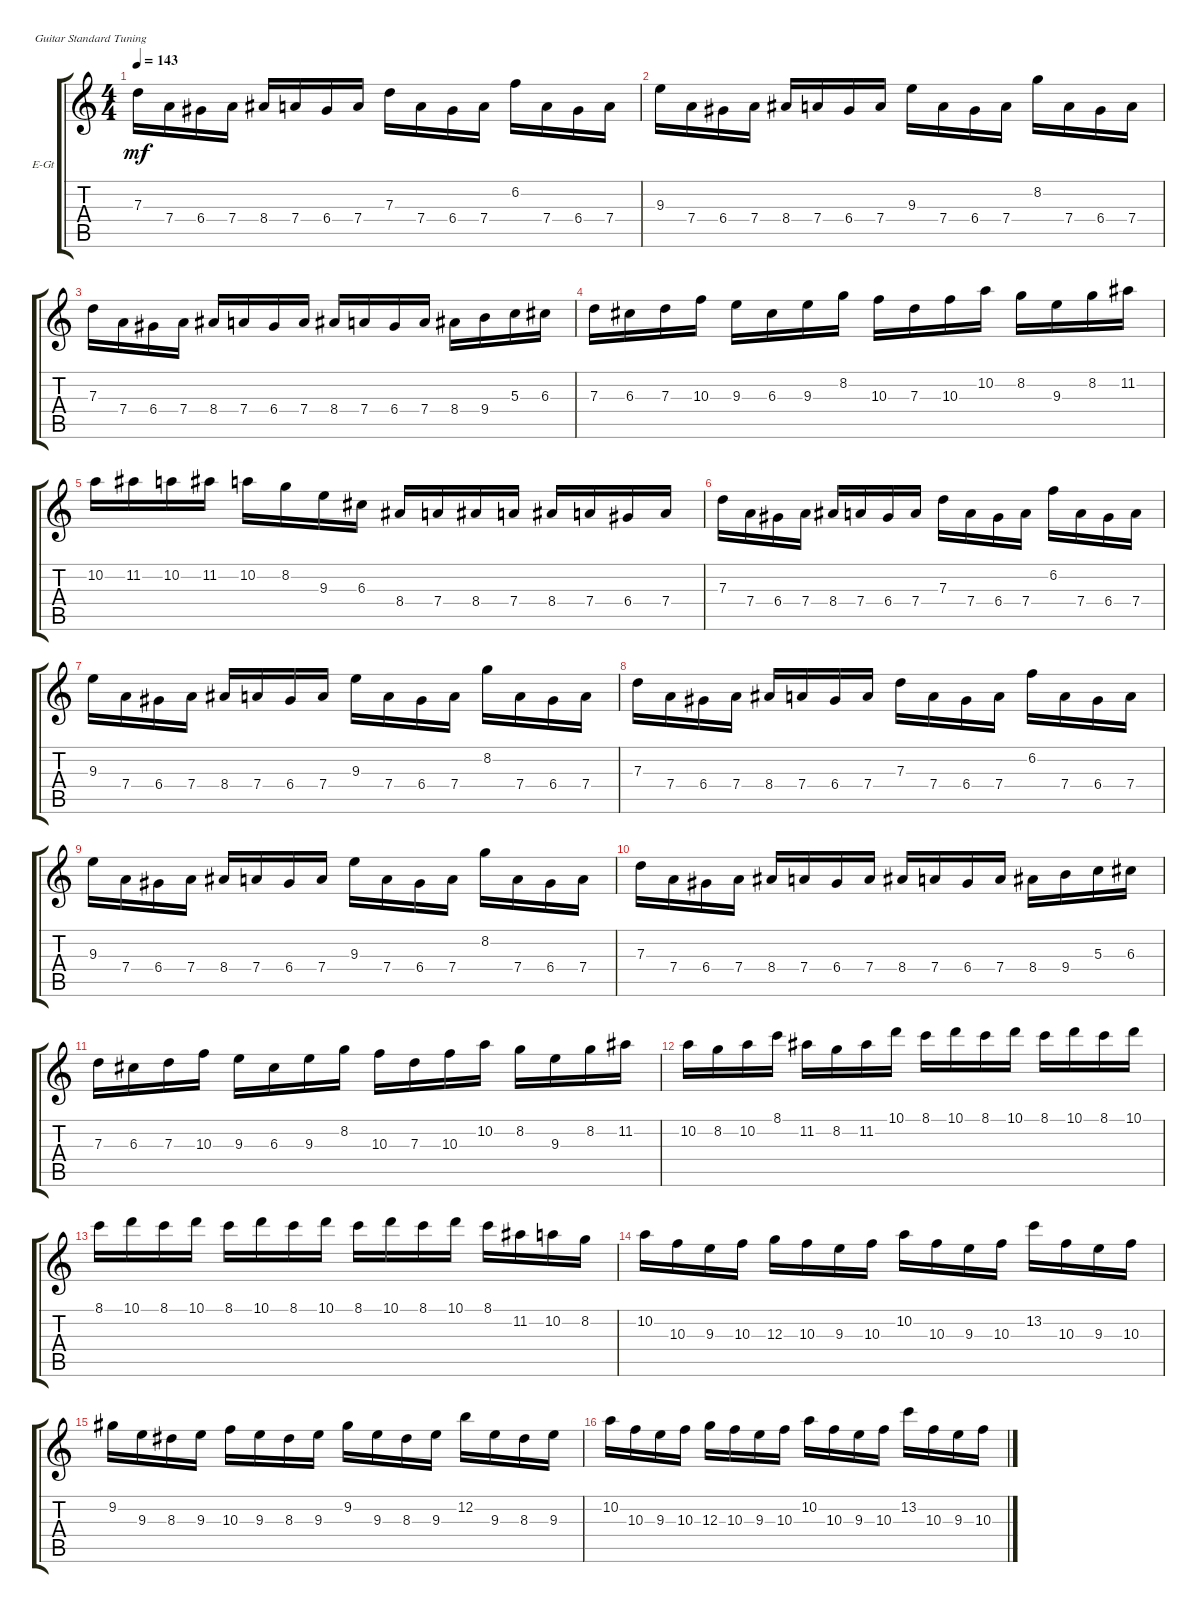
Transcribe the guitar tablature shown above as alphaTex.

\defaultSystemsLayout 4
\bracketExtendMode groupsimilarinstruments
\firstSystemTrackNameOrientation horizontal
\otherSystemsTrackNameOrientation horizontal
\track ("Electric Guitar" "E-Gt") {instrument electricguitarclean}
\staff {score tabs}
\tuning (E4 B3 G3 D3 A2 E2)
\ts (4 4)
\tempo 143
\clef g2
\ks c
7.3.16{dy mf} 7.4.16 6.4.16 7.4.16 8.4.16 7.4.16 6.4.16 7.4.16 7.3.16 7.4.16 6.4.16 7.4.16 6.2.16 7.4.16 6.4.16 7.4.16 |
9.3.16 7.4.16 6.4.16 7.4.16 8.4.16 7.4.16 6.4.16 7.4.16 9.3.16 7.4.16 6.4.16 7.4.16 8.2.16 7.4.16 6.4.16 7.4.16 |
7.3.16 7.4.16 6.4.16 7.4.16 8.4.16 7.4.16 6.4.16 7.4.16 8.4.16 7.4.16 6.4.16 7.4.16 8.4.16 9.4.16 5.3.16 6.3.16 |
7.3.16 6.3.16 7.3.16 10.3.16 9.3.16 6.3.16 9.3.16 8.2.16 10.3.16 7.3.16 10.3.16 10.2.16 8.2.16 9.3.16 8.2.16 11.2.16 |
10.2.16 11.2.16 10.2.16 11.2.16 10.2.16 8.2.16 9.3.16 6.3.16 8.4.16 7.4.16 8.4.16 7.4.16 8.4.16 7.4.16 6.4.16 7.4.16 |
7.3.16 7.4.16 6.4.16 7.4.16 8.4.16 7.4.16 6.4.16 7.4.16 7.3.16 7.4.16 6.4.16 7.4.16 6.2.16 7.4.16 6.4.16 7.4.16 |
9.3.16 7.4.16 6.4.16 7.4.16 8.4.16 7.4.16 6.4.16 7.4.16 9.3.16 7.4.16 6.4.16 7.4.16 8.2.16 7.4.16 6.4.16 7.4.16 |
7.3.16 7.4.16 6.4.16 7.4.16 8.4.16 7.4.16 6.4.16 7.4.16 7.3.16 7.4.16 6.4.16 7.4.16 6.2.16 7.4.16 6.4.16 7.4.16 |
9.3.16 7.4.16 6.4.16 7.4.16 8.4.16 7.4.16 6.4.16 7.4.16 9.3.16 7.4.16 6.4.16 7.4.16 8.2.16 7.4.16 6.4.16 7.4.16 |
7.3.16 7.4.16 6.4.16 7.4.16 8.4.16 7.4.16 6.4.16 7.4.16 8.4.16 7.4.16 6.4.16 7.4.16 8.4.16 9.4.16 5.3.16 6.3.16 |
7.3.16 6.3.16 7.3.16 10.3.16 9.3.16 6.3.16 9.3.16 8.2.16 10.3.16 7.3.16 10.3.16 10.2.16 8.2.16 9.3.16 8.2.16 11.2.16 |
10.2.16 8.2.16 10.2.16 8.1.16 11.2.16 8.2.16 11.2.16 10.1.16 8.1.16 10.1.16 8.1.16 10.1.16 8.1.16 10.1.16 8.1.16 10.1.16 |
8.1.16 10.1.16 8.1.16 10.1.16 8.1.16 10.1.16 8.1.16 10.1.16 8.1.16 10.1.16 8.1.16 10.1.16 8.1.16 11.2.16 10.2.16 8.2.16 |
10.2.16 10.3.16 9.3.16 10.3.16 12.3.16 10.3.16 9.3.16 10.3.16 10.2.16 10.3.16 9.3.16 10.3.16 13.2.16 10.3.16 9.3.16 10.3.16 |
9.2.16 9.3.16 8.3.16 9.3.16 10.3.16 9.3.16 8.3.16 9.3.16 9.2.16 9.3.16 8.3.16 9.3.16 12.2.16 9.3.16 8.3.16 9.3.16 |
10.2.16 10.3.16 9.3.16 10.3.16 12.3.16 10.3.16 9.3.16 10.3.16 10.2.16 10.3.16 9.3.16 10.3.16 13.2.16 10.3.16 9.3.16 10.3.16
